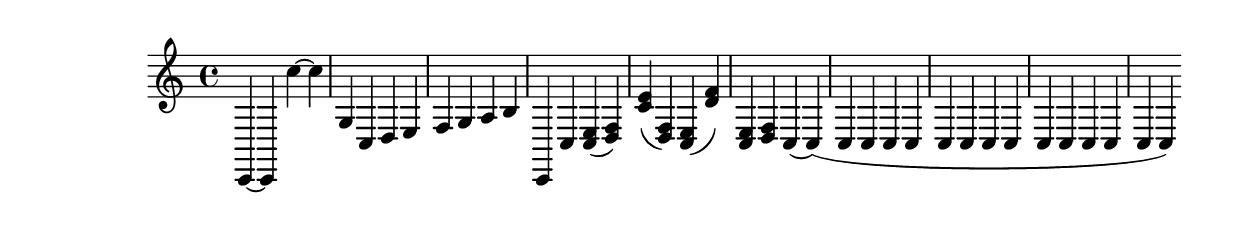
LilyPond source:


\version "1.3.42";

\score{
	\notes\transpose c'{

		c,4 ~ c, c'' ~ c'' ~ g ~ c ~
		d ~ e ~ f ~ g ~
		a ~ b ~ c, ~ c

		< c e ( > <)d f> 
		\transpose c''
		< c e ( > <)d f>
		\transpose c'
		< c e ( > <)d' f'>
		< { c ~ d }
		  { e ~ f }
		>
%	\context Staff <
%	{ \stemup c'8 ~g ~e( ~c~ [c'~ g' e' )c'] c'' ~ c'' c~c }
%	{ \stemdown c (e g )c'~( [b a g )d]   	r2 } 
%	>

	{

		c4()c( c c  |
		c c c c |
		c c c c |
		c c c )c |
	}
	}
}
